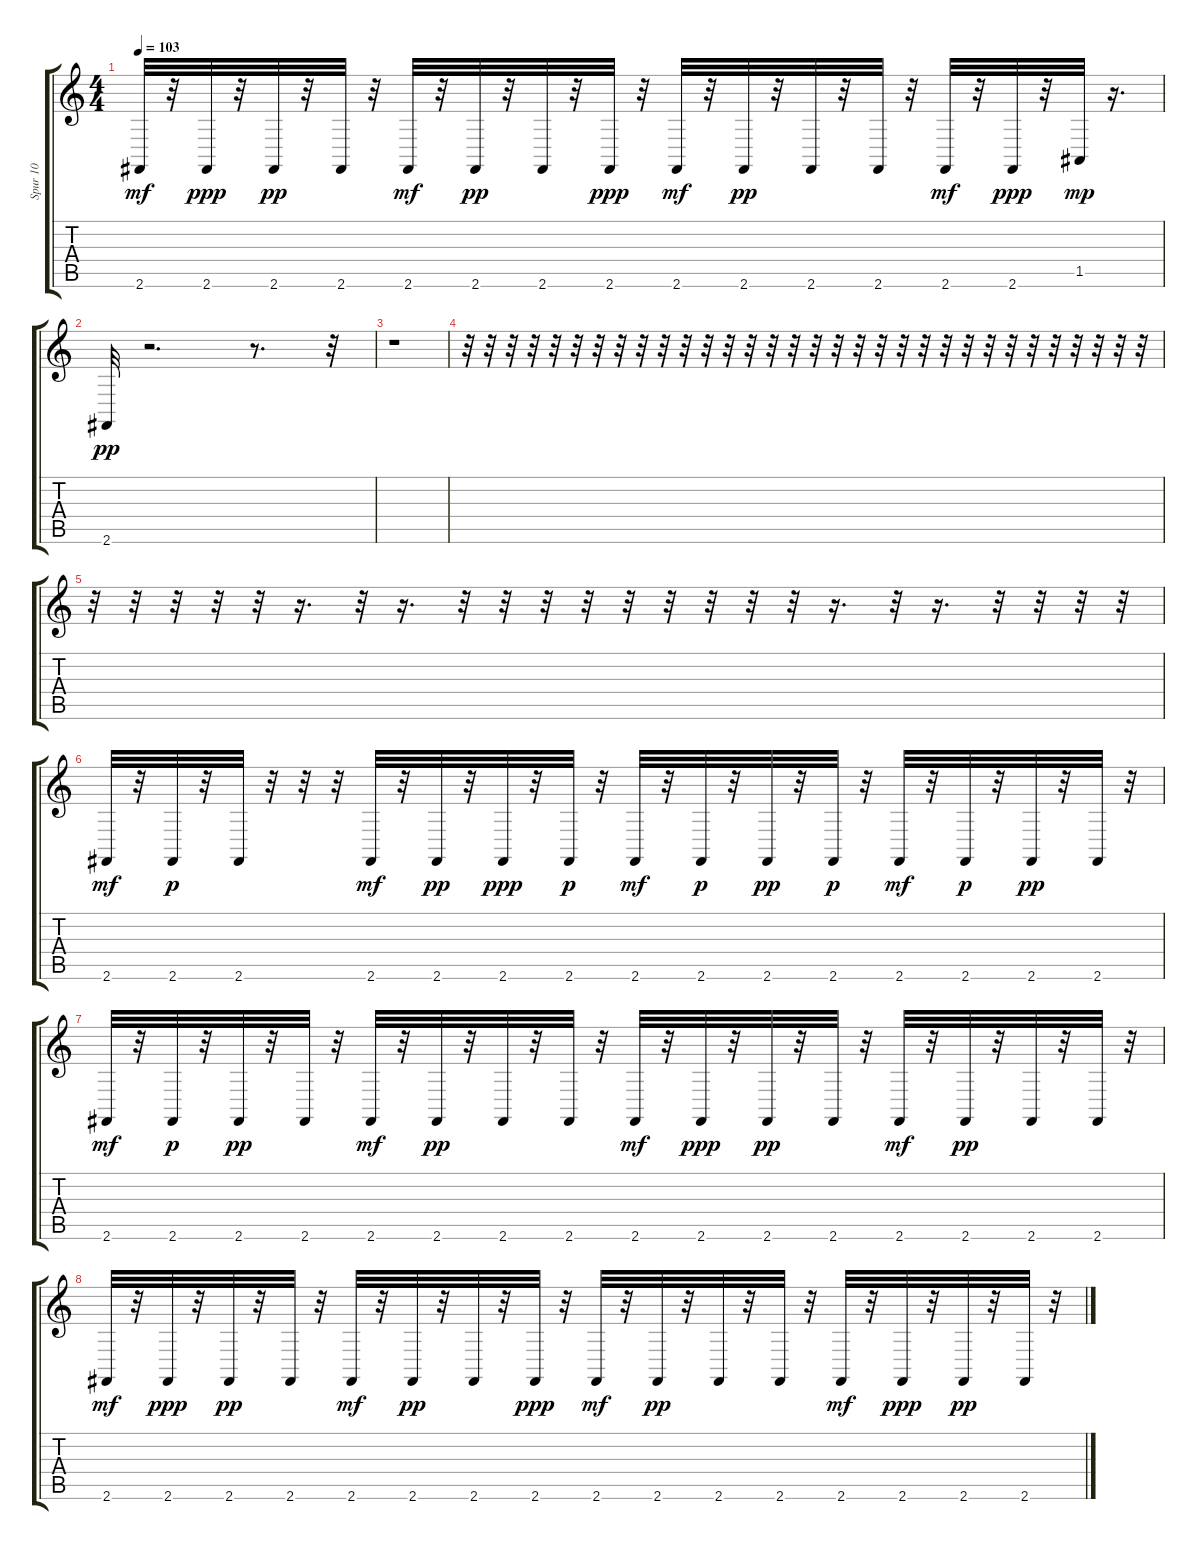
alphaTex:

\track ("Spur 10" "Spur 10") {instrument electricpiano2}
\staff {score tabs}
\tuning (E4 B3 G3 D3 A2 E2) {hide}
\ts (4 4)
\tempo 103
\clef g2
\ks c
2.6.32{dy mf} r.32 2.6.32{dy ppp} r.32 2.6.32{dy pp} r.32 2.6.32 r.32 2.6.32{dy mf} r.32 2.6.32{dy pp} r.32 2.6.32 r.32 2.6.32{dy ppp} r.32 2.6.32{dy mf} r.32 2.6.32{dy pp} r.32 2.6.32 r.32 2.6.32 r.32 2.6.32{dy mf} r.32 2.6.32{dy ppp} r.32 1.5.32{dy mp} r.16{d} |
2.6.32{dy pp} r.2{d} r.8{d} r.32 |
r.1 |
r.32 r.32 r.32 r.32 r.32 r.32 r.32 r.32 r.32 r.32 r.32 r.32 r.32 r.32 r.32 r.32 r.32 r.32 r.32 r.32 r.32 r.32 r.32 r.32 r.32 r.32 r.32 r.32 r.32 r.32 r.32 r.32 |
r.32 r.32 r.32 r.32 r.32 r.16{d} r.32 r.16{d} r.32 r.32 r.32 r.32 r.32 r.32 r.32 r.32 r.32 r.16{d} r.32 r.16{d} r.32 r.32 r.32 r.32 |
2.6.32{dy mf} r.32 2.6.32{dy p} r.32 2.6.32 r.32 r.32 r.32 2.6.32{dy mf} r.32 2.6.32{dy pp} r.32 2.6.32{dy ppp} r.32 2.6.32{dy p} r.32 2.6.32{dy mf} r.32 2.6.32{dy p} r.32 2.6.32{dy pp} r.32 2.6.32{dy p} r.32 2.6.32{dy mf} r.32 2.6.32{dy p} r.32 2.6.32{dy pp} r.32 2.6.32 r.32 |
2.6.32{dy mf} r.32 2.6.32{dy p} r.32 2.6.32{dy pp} r.32 2.6.32 r.32 2.6.32{dy mf} r.32 2.6.32{dy pp} r.32 2.6.32 r.32 2.6.32 r.32 2.6.32{dy mf} r.32 2.6.32{dy ppp} r.32 2.6.32{dy pp} r.32 2.6.32 r.32 2.6.32{dy mf} r.32 2.6.32{dy pp} r.32 2.6.32 r.32 2.6.32 r.32 |
2.6.32{dy mf} r.32 2.6.32{dy ppp} r.32 2.6.32{dy pp} r.32 2.6.32 r.32 2.6.32{dy mf} r.32 2.6.32{dy pp} r.32 2.6.32 r.32 2.6.32{dy ppp} r.32 2.6.32{dy mf} r.32 2.6.32{dy pp} r.32 2.6.32 r.32 2.6.32 r.32 2.6.32{dy mf} r.32 2.6.32{dy ppp} r.32 2.6.32{dy pp} r.32 2.6.32 r.32
